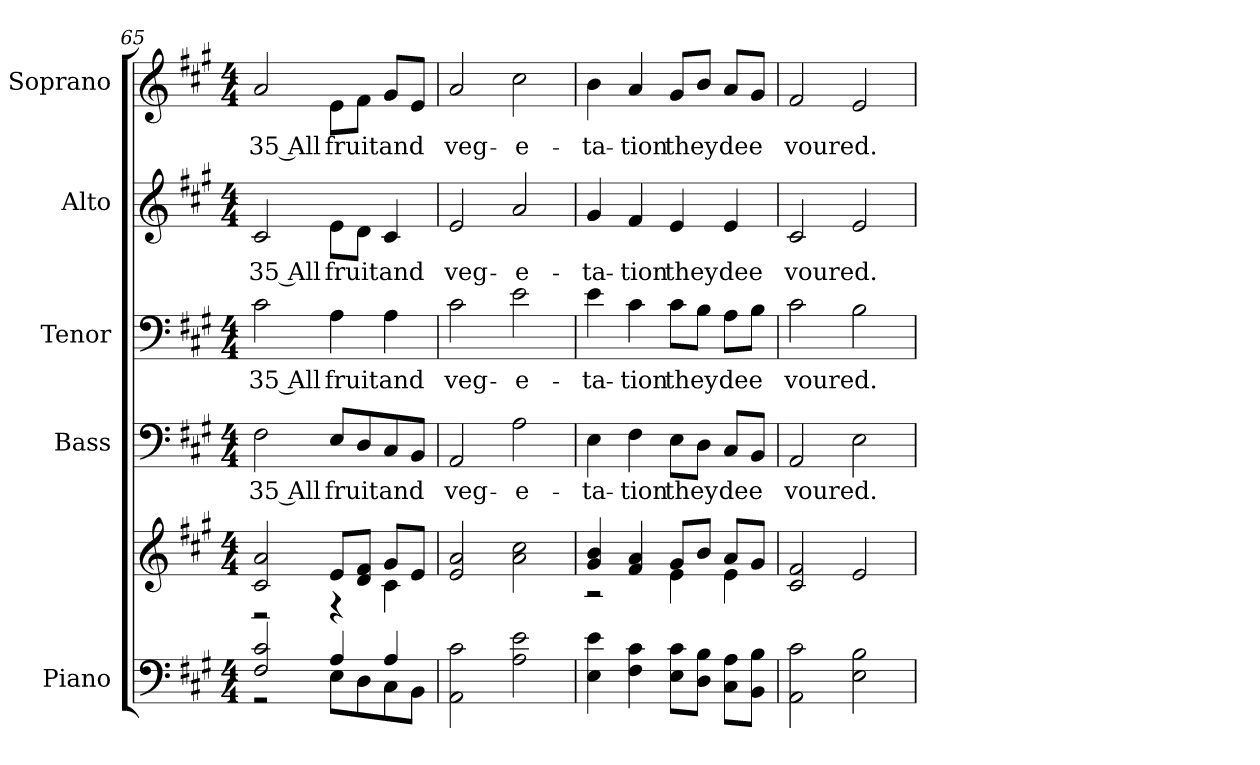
**kern	**kern	**kern	**text	**kern	**text	**kern	**text	**kern	**text
*part5	*part5	*part4	*part4	*part3	*part3	*part2	*part2	*part1	*part1
*staff6	*staff5	*staff4	*staff4	*staff3	*staff3	*staff2	*staff2	*staff1	*staff1
*I"Piano	*	*I"Bass	*	*I"Tenor	*	*I"Alto	*	*I"Soprano	*
*I'Pno.	*	*I'B.	*	*I'T.	*	*I'A.	*	*I'S.	*
!!LO:PB:g=z
*clefF4	*clefG2	*clefF4	*	*clefF4	*	*clefG2	*	*clefG2	*
*k[f#c#g#]	*k[f#c#g#]	*k[f#c#g#]	*	*k[f#c#g#]	*	*k[f#c#g#]	*	*k[f#c#g#]	*
*A:	*A:	*A:	*	*A:	*	*A:	*	*A:	*
*M4/4	*M4/4	*M4/4	*	*M4/4	*	*M4/4	*	*M4/4	*
=65	=65	=65	=65	=65	=65	=65	=65	=65	=65
*^	*^	*	*	*	*	*	*	*	*
!	!	!	!	!	!LO:LY:b:color=#000000	!	!	!	!	!	!
!	!	!	!	!	!	!	!LO:LY:b:color=#000000	!	!	!	!
!	!	!	!	!	!	!	!	!	!LO:LY:b:color=#000000	!	!
!	!	!	!	!	!	!	!	!	!	!	!LO:LY:b:color=#000000
2F#i/ 2c#i	2r	2c#i/ 2ai	2r	2F#i\	35 All	2c#i\	35 All	2c#i/	35 All	2ai/	35 All
!	!	!	!	!	!LO:LY:b:color=#000000	!	!	!	!	!	!
!	!	!	!	!	!	!	!LO:LY:b:color=#000000	!	!	!	!
!	!	!	!	!	!	!	!	!	!LO:LY:b:color=#000000	!	!
!	!	!	!	!	!	!	!	!	!	!	!LO:LY:b:color=#000000
4Ai/	8Ei\L	8ei/L	4r	8Ei/L	fruit	4Ai\	fruit	8ei\L	fruit	8ei\L	fruit
.	8Di\	8di/ 8f#iJ	.	8Di/	.	.	.	8di\J	.	8f#i\J	.
!	!	!	!	!	!LO:LY:b:color=#000000	!	!	!	!	!	!
!	!	!	!	!	!	!	!LO:LY:b:color=#000000	!	!	!	!
!	!	!	!	!	!	!	!	!	!LO:LY:b:color=#000000	!	!
!	!	!	!	!	!	!	!	!	!	!	!LO:LY:b:color=#000000
4Ai/	8C#i\	8g#i/L	4c#i\	8C#i/	and	4Ai\	and	4c#i/	and	8g#i/L	and
.	8BBi\J	8ei/J	.	8BBi/J	.	.	.	.	.	8ei/J	.
*v	*v	*	*	*	*	*	*	*	*	*	*
*	*v	*v	*	*	*	*	*	*	*	*
=66	=66	=66	=66	=66	=66	=66	=66	=66	=66
*^	*	*	*	*	*	*	*	*	*
!	!	!	!	!LO:LY:b:color=#000000	!	!	!	!	!	!
*v	*v	*	*	*	*	*	*	*	*	*
*^	*	*	*	*	*	*	*	*	*
!	!	!	!	!	!	!LO:LY:b:color=#000000	!	!	!	!
*v	*v	*	*	*	*	*	*	*	*	*
*^	*	*	*	*	*	*	*	*	*
!	!	!	!	!	!	!	!	!LO:LY:b:color=#000000	!	!
*v	*v	*	*	*	*	*	*	*	*	*
*^	*	*	*	*	*	*	*	*	*
!	!	!	!	!	!	!	!	!	!	!LO:LY:b:color=#000000
*v	*v	*	*	*	*	*	*	*	*	*
2AAi\ 2c#i	2ei/ 2ai	2AAi/	veg-	2c#i\	veg-	2ei/	veg-	2ai/	veg-
!	!	!	!LO:LY:b:color=#000000	!	!	!	!	!	!
!	!	!	!	!	!LO:LY:b:color=#000000	!	!	!	!
!	!	!	!	!	!	!	!LO:LY:b:color=#000000	!	!
!	!	!	!	!	!	!	!	!	!LO:LY:b:color=#000000
2Ai\ 2ei	2ai\ 2cc#i	2Ai\	-e-	2ei\	-e-	2ai/	-e-	2cc#i\	-e-
=67	=67	=67	=67	=67	=67	=67	=67	=67	=67
*	*^	*	*	*	*	*	*	*	*
!	!	!	!	!LO:LY:b:color=#000000	!	!	!	!	!	!
!	!	!	!	!	!	!LO:LY:b:color=#000000	!	!	!	!
!	!	!	!	!	!	!	!	!LO:LY:b:color=#000000	!	!
!	!	!	!	!	!	!	!	!	!	!LO:LY:b:color=#000000
4Ei\ 4ei	4g#i/ 4bi	2r	4Ei\	-ta-	4ei\	-ta-	4g#i/	-ta-	4bi\	-ta-
!	!	!	!	!LO:LY:b:color=#000000	!	!	!	!	!	!
!	!	!	!	!	!	!LO:LY:b:color=#000000	!	!	!	!
!	!	!	!	!	!	!	!	!LO:LY:b:color=#000000	!	!
!	!	!	!	!	!	!	!	!	!	!LO:LY:b:color=#000000
4F#i\ 4c#i	4f#i/ 4ai	.	4F#i\	-tion	4c#i\	-tion	4f#i/	-tion	4ai/	-tion
!	!	!	!	!LO:LY:b:color=#000000	!	!	!	!	!	!
!	!	!	!	!	!	!LO:LY:b:color=#000000	!	!	!	!
!	!	!	!	!	!	!	!	!LO:LY:b:color=#000000	!	!
!	!	!	!	!	!	!	!	!	!	!LO:LY:b:color=#000000
8Ei\ 8c#iL	8g#i/L	4ei\	8Ei\L	they	8c#i\L	they	4ei/	they	8g#i/L	they
8Di\ 8BiJ	8bi/J	.	8Di\J	.	8Bi\J	.	.	.	8bi/J	.
!	!	!	!	!LO:LY:b:color=#000000	!	!	!	!	!	!
!	!	!	!	!	!	!LO:LY:b:color=#000000	!	!	!	!
!	!	!	!	!	!	!	!	!LO:LY:b:color=#000000	!	!
!	!	!	!	!	!	!	!	!	!	!LO:LY:b:color=#000000
8C#i\ 8AiL	8ai/L	4ei\	8C#i/L	dee	8Ai\L	dee	4ei/	dee	8ai/L	dee
8BBi\ 8BiJ	8g#i/J	.	8BBi/J	.	8Bi\J	.	.	.	8g#i/J	.
*	*v	*v	*	*	*	*	*	*	*	*
=68	=68	=68	=68	=68	=68	=68	=68	=68	=68
!	!	!	!LO:LY:b:color=#000000	!	!	!	!	!	!
!	!	!	!	!	!LO:LY:b:color=#000000	!	!	!	!
!	!	!	!	!	!	!	!LO:LY:b:color=#000000	!	!
!	!	!	!	!	!	!	!	!	!LO:LY:b:color=#000000
2AAi\ 2c#i	2c#i/ 2f#i	2AAi/	voured.	2c#i\	voured.	2c#i/	voured.	2f#i/	voured.
2Ei\ 2Bi	2ei/	2Ei\	.	2Bi\	.	2ei/	.	2ei/	.
=	=	=	=	=	=	=	=	=	=
*-	*-	*-	*-	*-	*-	*-	*-	*-	*-
